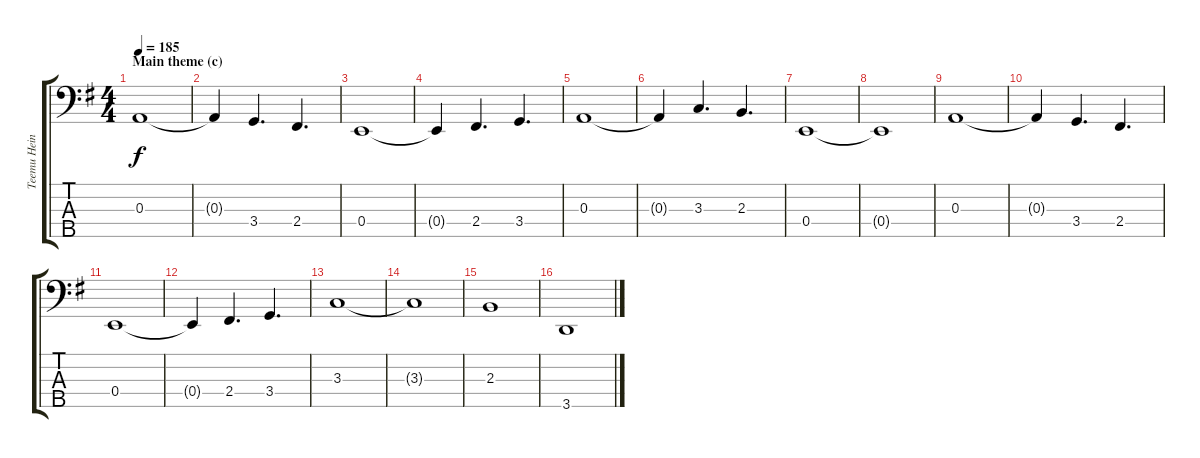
\track ("Teemu Heinola (bass)" "Teemu Hein") {instrument electricbasspick}
\staff {score tabs}
\tuning (G2 D2 A1 E1 B0) {hide}
\ts (4 4)
\section ("" "Main theme (c)")
\tempo 185
\clef f4
\ks eminor
0.3.1{dy f} |
0.3{t}.4 3.4.4{d} 2.4.4{d} |
0.4.1 |
0.4{t}.4 2.4.4{d} 3.4.4{d} |
0.3.1 |
0.3{t}.4 3.3.4{d} 2.3.4{d} |
0.4.1 |
0.4{t}.1 |
0.3.1 |
0.3{t}.4 3.4.4{d} 2.4.4{d} |
0.4.1 |
0.4{t}.4 2.4.4{d} 3.4.4{d} |
3.3.1 |
3.3{t}.1 |
2.3.1 |
3.5.1
